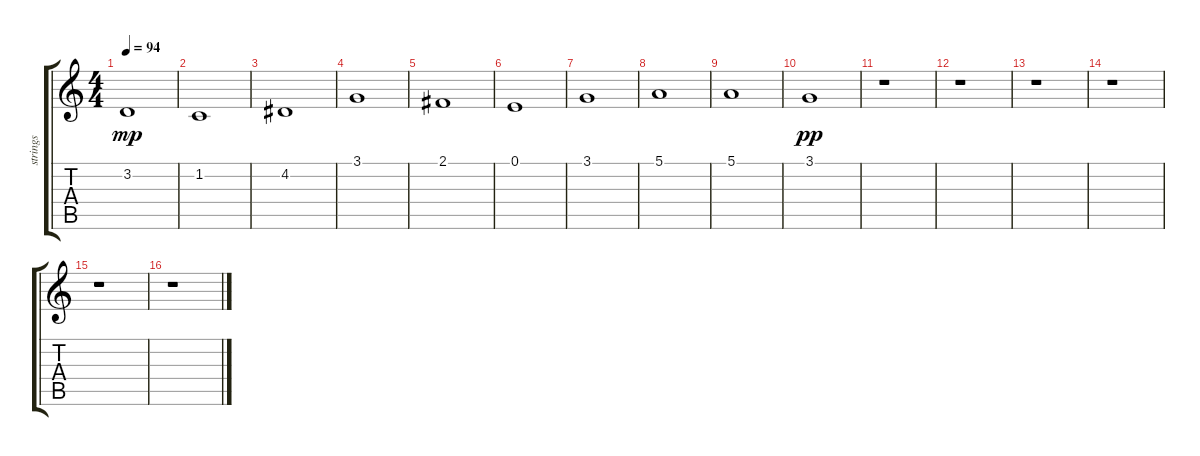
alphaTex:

\track ("strings" "strings") {instrument stringensemble1}
\staff {score tabs}
\tuning (E4 B3 G3 D3 A2 E2) {hide}
\ts (4 4)
\tempo 94
\clef g2
\ks c
3.2.1{dy mp} |
1.2.1 |
4.2.1 |
3.1.1 |
2.1.1 |
0.1.1 |
3.1.1 |
5.1.1 |
5.1.1 |
3.1.1{dy pp} |
r.1 |
r.1 |
r.1 |
r.1 |
r.1 |
r.1
